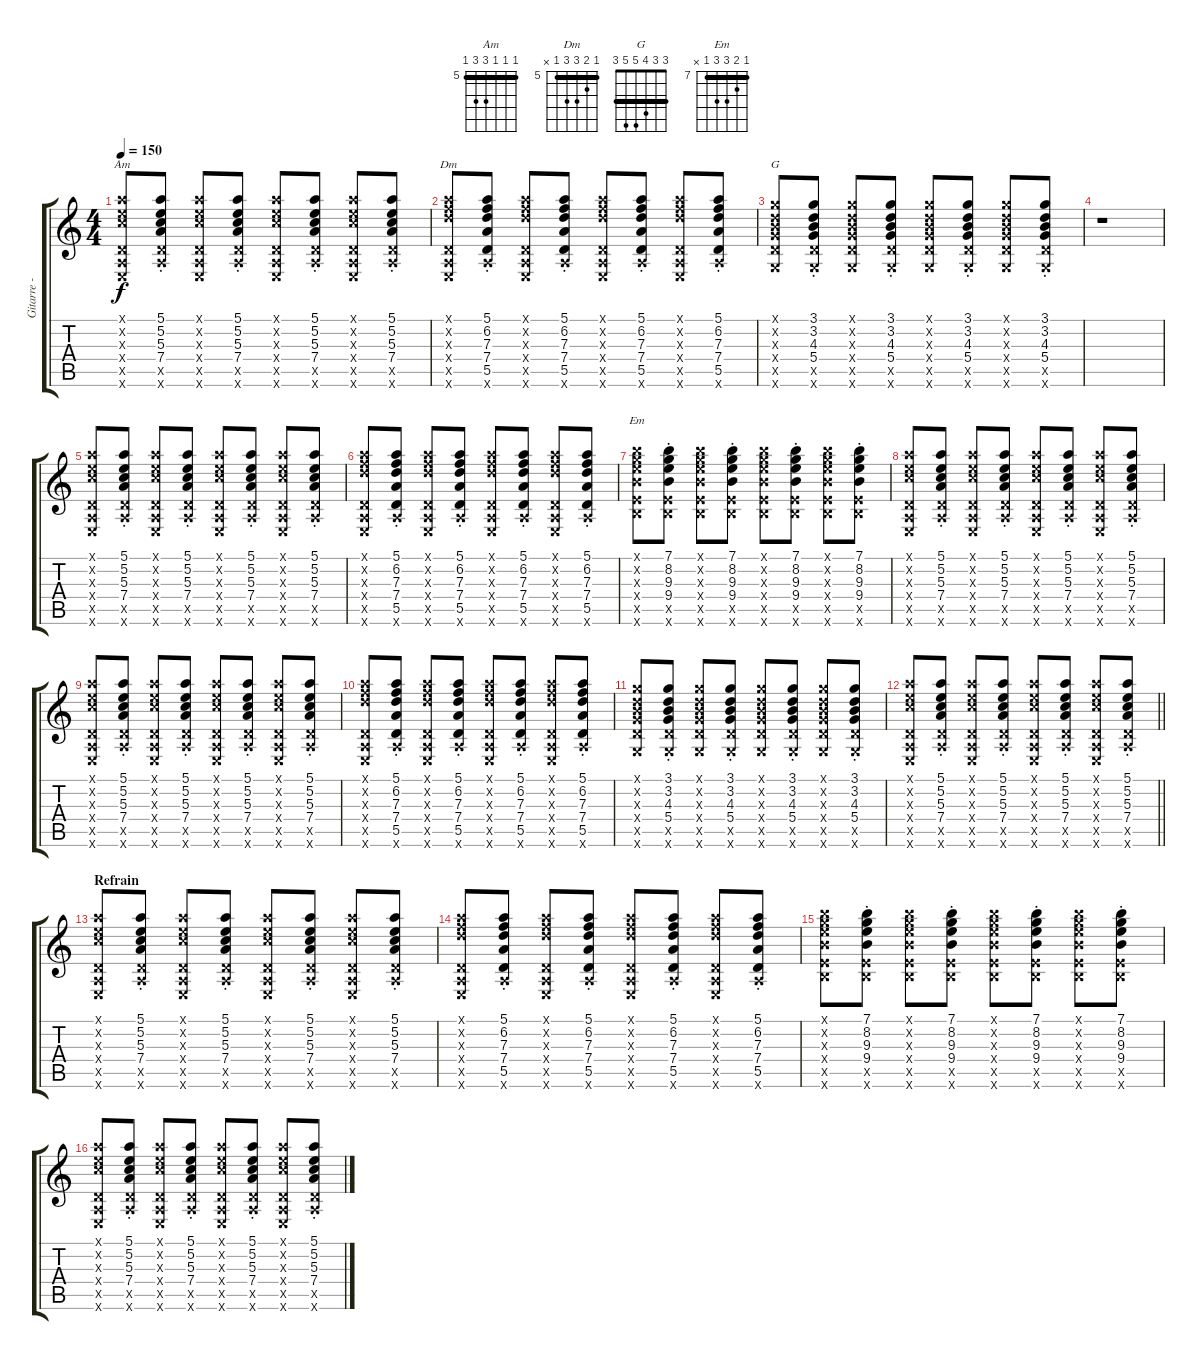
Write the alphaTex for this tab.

\track ("Gitarre - Philipp Hofmann" "Gitarre - ") {instrument distortionguitar}
\staff {score tabs}
\tuning (E4 B3 G3 D3 A2 E2) {hide}
\chord ("Am" 5 5 5 7 7 5) {firstfret 5 barre 5}
\chord ("Dm" 5 6 7 7 5 x) {firstfret 5 barre 5}
\chord ("G" 3 3 4 5 5 3) {barre 3}
\chord ("Em" 7 8 9 9 7 x) {firstfret 7 barre 7}
\ts (4 4)
\tempo 150
\clef g2
\ks c
(5.1{x} 5.2{x} 5.3{x} 0.4{x} 0.5{x} 0.6{x}).8{ch "Am" dy f} (5.1{st} 5.2{st} 5.3{st} 7.4{st} 5.5{x} 5.6{x}).8 (5.1{x} 5.2{x} 5.3{x} 0.4{x} 0.5{x} 0.6{x}).8 (5.1{st} 5.2{st} 5.3{st} 7.4{st} 5.5{x} 5.6{x}).8 (5.1{x} 5.2{x} 5.3{x} 0.4{x} 0.5{x} 0.6{x}).8 (5.1{st} 5.2{st} 5.3{st} 7.4{st} 5.5{x} 5.6{x}).8 (5.1{x} 5.2{x} 5.3{x} 0.4{x} 0.5{x} 0.6{x}).8 (5.1{st} 5.2{st} 5.3{st} 7.4{st} 5.5{x} 5.6{x}).8 |
(5.1{x} 6.2{x} 7.3{x} 0.4{x} 0.5{x} 0.6{x}).8{ch "Dm"} (5.1{st} 6.2{st} 7.3{st} 7.4{st} 5.5{st} 5.6{x}).8 (5.1{x} 6.2{x} 7.3{x} 0.4{x} 0.5{x} 0.6{x}).8 (5.1{st} 6.2{st} 7.3{st} 7.4{st} 5.5{st} 5.6{x}).8 (5.1{x} 6.2{x} 7.3{x} 0.4{x} 0.5{x} 0.6{x}).8 (5.1{st} 6.2{st} 7.3{st} 7.4{st} 5.5{st} 5.6{x}).8 (5.1{x} 6.2{x} 7.3{x} 0.4{x} 0.5{x} 0.6{x}).8 (5.1{st} 6.2{st} 7.3{st} 7.4{st} 5.5{st} 5.6{x}).8 |
(3.1{x} 3.2{x} 4.3{x} 5.4{x} 5.5{x} 3.6{x}).8{ch "G"} (3.1{st} 3.2{st} 4.3{st} 5.4{st} 5.5{x} 3.6{x}).8 (3.1{x} 3.2{x} 4.3{x} 5.4{x} 5.5{x} 3.6{x}).8 (3.1{st} 3.2{st} 4.3{st} 5.4{st} 5.5{x} 3.6{x}).8 (3.1{x} 3.2{x} 4.3{x} 5.4{x} 5.5{x} 3.6{x}).8 (3.1{st} 3.2{st} 4.3{st} 5.4{st} 5.5{x} 3.6{x}).8 (3.1{x} 3.2{x} 4.3{x} 5.4{x} 5.5{x} 3.6{x}).8 (3.1{st} 3.2{st} 4.3{st} 5.4{st} 5.5{x} 3.6{x}).8 |
r.1 |
(5.1{x} 5.2{x} 5.3{x} 0.4{x} 0.5{x} 0.6{x}).8 (5.1{st} 5.2{st} 5.3{st} 7.4{st} 5.5{x} 5.6{x}).8 (5.1{x} 5.2{x} 5.3{x} 0.4{x} 0.5{x} 0.6{x}).8 (5.1{st} 5.2{st} 5.3{st} 7.4{st} 5.5{x} 5.6{x}).8 (5.1{x} 5.2{x} 5.3{x} 0.4{x} 0.5{x} 0.6{x}).8 (5.1{st} 5.2{st} 5.3{st} 7.4{st} 5.5{x} 5.6{x}).8 (5.1{x} 5.2{x} 5.3{x} 0.4{x} 0.5{x} 0.6{x}).8 (5.1{st} 5.2{st} 5.3{st} 7.4{st} 5.5{x} 5.6{x}).8 |
(5.1{x} 6.2{x} 7.3{x} 0.4{x} 0.5{x} 0.6{x}).8 (5.1{st} 6.2{st} 7.3{st} 7.4{st} 5.5{st} 5.6{x}).8 (5.1{x} 6.2{x} 7.3{x} 0.4{x} 0.5{x} 0.6{x}).8 (5.1{st} 6.2{st} 7.3{st} 7.4{st} 5.5{st} 5.6{x}).8 (5.1{x} 6.2{x} 7.3{x} 0.4{x} 0.5{x} 0.6{x}).8 (5.1{st} 6.2{st} 7.3{st} 7.4{st} 5.5{st} 5.6{x}).8 (5.1{x} 6.2{x} 7.3{x} 0.4{x} 0.5{x} 0.6{x}).8 (5.1{st} 6.2{st} 7.3{st} 7.4{st} 5.5{st} 5.6{x}).8 |
(7.1{x} 8.2{x} 9.3{x} 9.4{x} 7.5{x} 7.6{x}).8{ch "Em"} (7.1{st} 8.2{st} 9.3{st} 9.4{st} 7.5{x} 7.6{x}).8 (7.1{x} 8.2{x} 9.3{x} 9.4{x} 7.5{x} 7.6{x}).8 (7.1{st} 8.2{st} 9.3{st} 9.4{st} 7.5{x} 7.6{x}).8 (7.1{x} 8.2{x} 9.3{x} 9.4{x} 7.5{x} 7.6{x}).8 (7.1{st} 8.2{st} 9.3{st} 9.4{st} 7.5{x} 7.6{x}).8 (7.1{x} 8.2{x} 9.3{x} 9.4{x} 7.5{x} 7.6{x}).8 (7.1{st} 8.2{st} 9.3{st} 9.4{st} 7.5{x} 7.6{x}).8 |
(5.1{x} 5.2{x} 5.3{x} 0.4{x} 0.5{x} 0.6{x}).8 (5.1{st} 5.2{st} 5.3{st} 7.4{st} 5.5{x} 5.6{x}).8 (5.1{x} 5.2{x} 5.3{x} 0.4{x} 0.5{x} 0.6{x}).8 (5.1{st} 5.2{st} 5.3{st} 7.4{st} 5.5{x} 5.6{x}).8 (5.1{x} 5.2{x} 5.3{x} 0.4{x} 0.5{x} 0.6{x}).8 (5.1{st} 5.2{st} 5.3{st} 7.4{st} 5.5{x} 5.6{x}).8 (5.1{x} 5.2{x} 5.3{x} 0.4{x} 0.5{x} 0.6{x}).8 (5.1{st} 5.2{st} 5.3{st} 7.4{st} 5.5{x} 5.6{x}).8 |
(5.1{x} 5.2{x} 5.3{x} 0.4{x} 0.5{x} 0.6{x}).8 (5.1{st} 5.2{st} 5.3{st} 7.4{st} 5.5{x} 5.6{x}).8 (5.1{x} 5.2{x} 5.3{x} 0.4{x} 0.5{x} 0.6{x}).8 (5.1{st} 5.2{st} 5.3{st} 7.4{st} 5.5{x} 5.6{x}).8 (5.1{x} 5.2{x} 5.3{x} 0.4{x} 0.5{x} 0.6{x}).8 (5.1{st} 5.2{st} 5.3{st} 7.4{st} 5.5{x} 5.6{x}).8 (5.1{x} 5.2{x} 5.3{x} 0.4{x} 0.5{x} 0.6{x}).8 (5.1{st} 5.2{st} 5.3{st} 7.4{st} 5.5{x} 5.6{x}).8 |
(5.1{x} 6.2{x} 7.3{x} 0.4{x} 0.5{x} 0.6{x}).8 (5.1{st} 6.2{st} 7.3{st} 7.4{st} 5.5{st} 5.6{x}).8 (5.1{x} 6.2{x} 7.3{x} 0.4{x} 0.5{x} 0.6{x}).8 (5.1{st} 6.2{st} 7.3{st} 7.4{st} 5.5{st} 5.6{x}).8 (5.1{x} 6.2{x} 7.3{x} 0.4{x} 0.5{x} 0.6{x}).8 (5.1{st} 6.2{st} 7.3{st} 7.4{st} 5.5{st} 5.6{x}).8 (5.1{x} 6.2{x} 7.3{x} 0.4{x} 0.5{x} 0.6{x}).8 (5.1{st} 6.2{st} 7.3{st} 7.4{st} 5.5{st} 5.6{x}).8 |
(3.1{x} 3.2{x} 4.3{x} 5.4{x} 5.5{x} 3.6{x}).8 (3.1{st} 3.2{st} 4.3{st} 5.4{st} 5.5{x} 3.6{x}).8 (3.1{x} 3.2{x} 4.3{x} 5.4{x} 5.5{x} 3.6{x}).8 (3.1{st} 3.2{st} 4.3{st} 5.4{st} 5.5{x} 3.6{x}).8 (3.1{x} 3.2{x} 4.3{x} 5.4{x} 5.5{x} 3.6{x}).8 (3.1{st} 3.2{st} 4.3{st} 5.4{st} 5.5{x} 3.6{x}).8 (3.1{x} 3.2{x} 4.3{x} 5.4{x} 5.5{x} 3.6{x}).8 (3.1{st} 3.2{st} 4.3{st} 5.4{st} 5.5{x} 3.6{x}).8 |
\barLineRight lightlight
(5.1{x} 5.2{x} 5.3{x} 0.4{x} 0.5{x} 0.6{x}).8 (5.1{st} 5.2{st} 5.3{st} 7.4{st} 5.5{x} 5.6{x}).8 (5.1{x} 5.2{x} 5.3{x} 0.4{x} 0.5{x} 0.6{x}).8 (5.1{st} 5.2{st} 5.3{st} 7.4{st} 5.5{x} 5.6{x}).8 (5.1{x} 5.2{x} 5.3{x} 0.4{x} 0.5{x} 0.6{x}).8 (5.1{st} 5.2{st} 5.3{st} 7.4{st} 5.5{x} 5.6{x}).8 (5.1{x} 5.2{x} 5.3{x} 0.4{x} 0.5{x} 0.6{x}).8 (5.1{st} 5.2{st} 5.3{st} 7.4{st} 5.5{x} 5.6{x}).8 |
\section ("" "Refrain")
(5.1{x} 5.2{x} 5.3{x} 0.4{x} 0.5{x} 0.6{x}).8 (5.1{st} 5.2{st} 5.3{st} 7.4{st} 5.5{x} 5.6{x}).8 (5.1{x} 5.2{x} 5.3{x} 0.4{x} 0.5{x} 0.6{x}).8 (5.1{st} 5.2{st} 5.3{st} 7.4{st} 5.5{x} 5.6{x}).8 (5.1{x} 5.2{x} 5.3{x} 0.4{x} 0.5{x} 0.6{x}).8 (5.1{st} 5.2{st} 5.3{st} 7.4{st} 5.5{x} 5.6{x}).8 (5.1{x} 5.2{x} 5.3{x} 0.4{x} 0.5{x} 0.6{x}).8 (5.1{st} 5.2{st} 5.3{st} 7.4{st} 5.5{x} 5.6{x}).8 |
(5.1{x} 6.2{x} 7.3{x} 0.4{x} 0.5{x} 0.6{x}).8 (5.1{st} 6.2{st} 7.3{st} 7.4{st} 5.5{st} 5.6{x}).8 (5.1{x} 6.2{x} 7.3{x} 0.4{x} 0.5{x} 0.6{x}).8 (5.1{st} 6.2{st} 7.3{st} 7.4{st} 5.5{st} 5.6{x}).8 (5.1{x} 6.2{x} 7.3{x} 0.4{x} 0.5{x} 0.6{x}).8 (5.1{st} 6.2{st} 7.3{st} 7.4{st} 5.5{st} 5.6{x}).8 (5.1{x} 6.2{x} 7.3{x} 0.4{x} 0.5{x} 0.6{x}).8 (5.1{st} 6.2{st} 7.3{st} 7.4{st} 5.5{st} 5.6{x}).8 |
(7.1{x} 8.2{x} 9.3{x} 9.4{x} 7.5{x} 7.6{x}).8 (7.1{st} 8.2{st} 9.3{st} 9.4{st} 7.5{x} 7.6{x}).8 (7.1{x} 8.2{x} 9.3{x} 9.4{x} 7.5{x} 7.6{x}).8 (7.1{st} 8.2{st} 9.3{st} 9.4{st} 7.5{x} 7.6{x}).8 (7.1{x} 8.2{x} 9.3{x} 9.4{x} 7.5{x} 7.6{x}).8 (7.1{st} 8.2{st} 9.3{st} 9.4{st} 7.5{x} 7.6{x}).8 (7.1{x} 8.2{x} 9.3{x} 9.4{x} 7.5{x} 7.6{x}).8 (7.1{st} 8.2{st} 9.3{st} 9.4{st} 7.5{x} 7.6{x}).8 |
(5.1{x} 5.2{x} 5.3{x} 0.4{x} 0.5{x} 0.6{x}).8 (5.1{st} 5.2{st} 5.3{st} 7.4{st} 5.5{x} 5.6{x}).8 (5.1{x} 5.2{x} 5.3{x} 0.4{x} 0.5{x} 0.6{x}).8 (5.1{st} 5.2{st} 5.3{st} 7.4{st} 5.5{x} 5.6{x}).8 (5.1{x} 5.2{x} 5.3{x} 0.4{x} 0.5{x} 0.6{x}).8 (5.1{st} 5.2{st} 5.3{st} 7.4{st} 5.5{x} 5.6{x}).8 (5.1{x} 5.2{x} 5.3{x} 0.4{x} 0.5{x} 0.6{x}).8 (5.1{st} 5.2{st} 5.3{st} 7.4{st} 5.5{x} 5.6{x}).8
